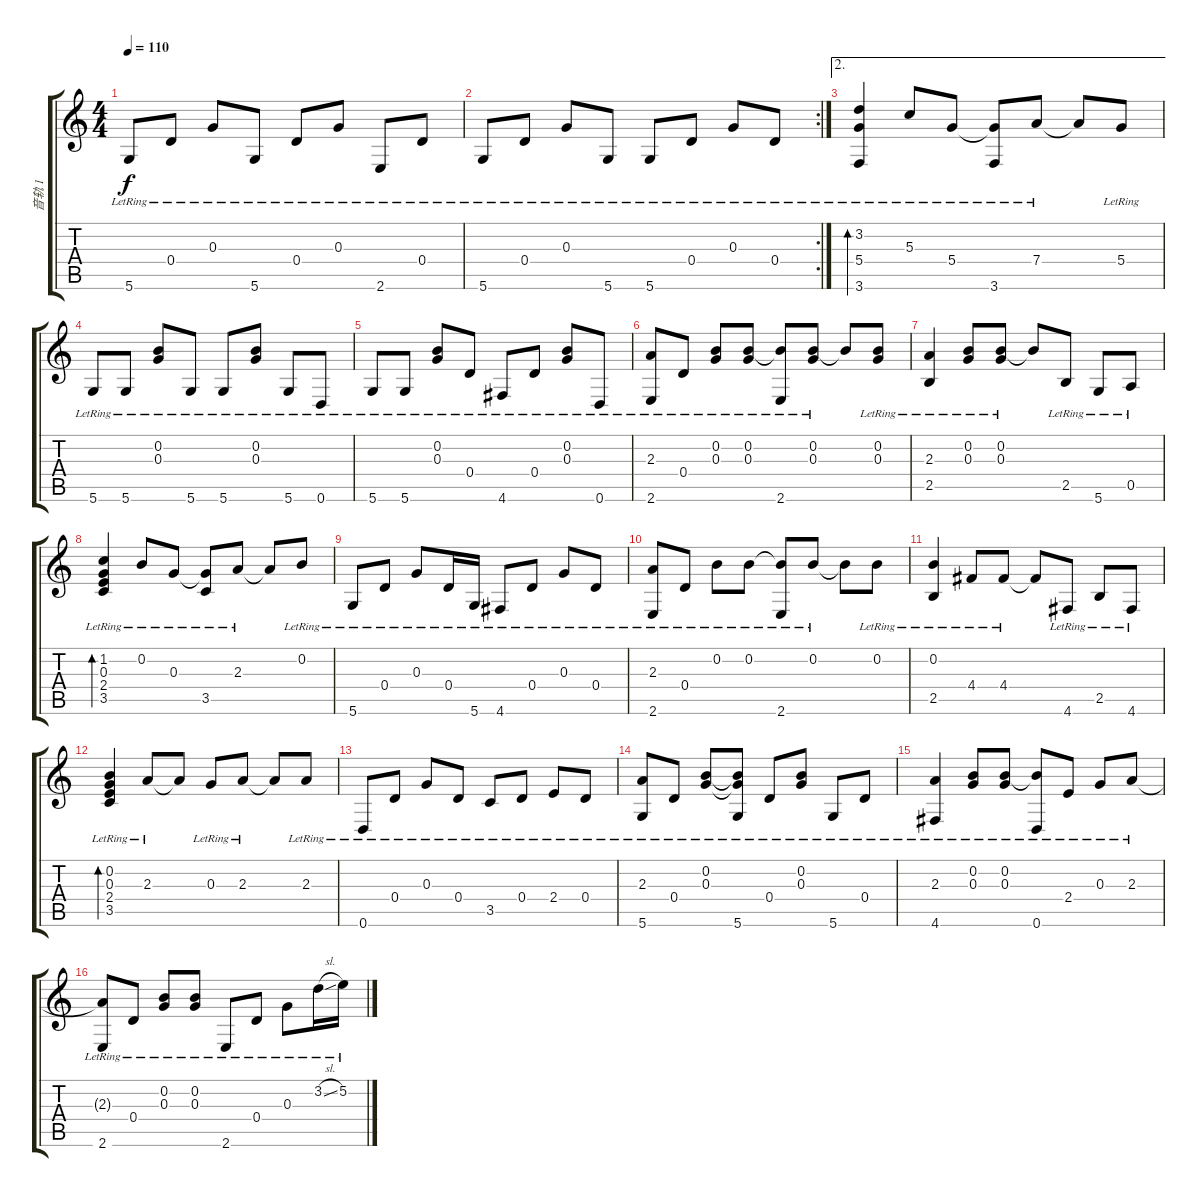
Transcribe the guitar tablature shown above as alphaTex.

\track ("音轨 1" "音轨 1") {instrument acousticguitarsteel}
\staff {score tabs}
\tuning (E4 B3 G3 D3 A2 D2) {hide}
\ts (4 4)
\tempo 110
\clef g2
\ks c
5.6{lr}.8{dy f} 0.4{lr}.8 0.3{lr}.8 5.6{lr}.8 0.4{lr}.8 0.3{lr}.8 2.6{lr}.8 0.4{lr}.8 |
\rc 2
5.6{lr}.8 0.4{lr}.8 0.3{lr}.8 5.6{lr}.8 5.6{lr}.8 0.4{lr}.8 0.3{lr}.8 0.4{lr}.8 |
\ae 2
(3.2{lr} 5.4{lr} 3.6{lr}).4{bd 240} 5.3{lr}.8 5.4{lr}.8 (5.4{t} 3.6{lr}).8 7.4{lr}.8 7.4{t}.8 5.4{lr}.8 |
5.6{lr}.8 5.6{lr}.8 (0.2{lr} 0.3{lr}).8 5.6{lr}.8 5.6{lr}.8 (0.2{lr} 0.3{lr}).8 5.6{lr}.8 0.6{lr}.8 |
5.6{lr}.8 5.6{lr}.8 (0.2{lr} 0.3{lr}).8 0.4{lr}.8 4.6{lr}.8 0.4{lr}.8 (0.2{lr} 0.3{lr}).8 0.6{lr}.8 |
(2.3{lr} 2.6{lr}).8 0.4{lr}.8 (0.2{lr} 0.3{lr}).8 (0.2{lr} 0.3{lr}).8 (0.2{t} 2.6{lr}).8 (0.2{lr} 0.3{lr}).8 0.2{t}.8 (0.2{lr} 0.3{lr}).8 |
(2.3{lr} 2.5{lr}).4 (0.2{lr} 0.3{lr}).8 (0.2{lr} 0.3{lr}).8 0.2{t}.8 2.5{lr}.8 5.6{lr}.8 0.5{lr}.8 |
(1.2{lr} 0.3{lr} 2.4{lr} 3.5{lr}).4{bd 240} 0.2{lr}.8 0.3{lr}.8 (0.3{t} 3.5{lr}).8 2.3{lr}.8 2.3{t}.8 0.2{lr}.8 |
5.6{lr}.8 0.4{lr}.8 0.3{lr}.8 0.4{lr}.16 5.6{lr}.16 4.6{lr}.8 0.4{lr}.8 0.3{lr}.8 0.4{lr}.8 |
(2.3{lr} 2.6{lr}).8 0.4{lr}.8 0.2{lr}.8 0.2{lr}.8 (0.2{t} 2.6{lr}).8 0.2{lr}.8 0.2{t}.8 0.2{lr}.8 |
(0.2{lr} 2.5{lr}).4 4.4{lr}.8 4.4{lr}.8 4.4{t}.8 4.6{lr}.8 2.5{lr}.8 4.6{lr}.8 |
(0.2{lr} 0.3{lr} 2.4{lr} 3.5{lr}).4{bd 240} 2.3{lr}.8 2.3{t}.8 0.3{lr}.8 2.3{lr}.8 2.3{t}.8 2.3{lr}.8 |
0.6{lr}.8 0.4{lr}.8 0.3{lr}.8 0.4{lr}.8 3.5{lr}.8 0.4{lr}.8 2.4{lr}.8 0.4{lr}.8 |
(2.3{lr} 5.6{lr}).8 0.4{lr}.8 (0.2{lr} 0.3{lr}).8 (0.2{t} 0.3{t} 5.6{lr}).8 0.4{lr}.8 (0.2{lr} 0.3{lr}).8 5.6{lr}.8 0.4{lr}.8 |
(2.3{lr} 4.6{lr}).4 (0.2{lr} 0.3{lr}).8 (0.2{lr} 0.3{lr}).8 (0.2{t} 0.6{lr}).8 2.4{lr}.8 0.3{lr}.8 2.3{lr}.8 |
(2.3{t} 2.6{lr}).8 0.4{lr}.8 (0.2{lr} 0.3{lr}).8 (0.2{lr} 0.3{lr}).8 2.6{lr}.8 0.4{lr}.8 0.3{lr}.8 3.2{sl lr}.16 5.2{lr}.16
